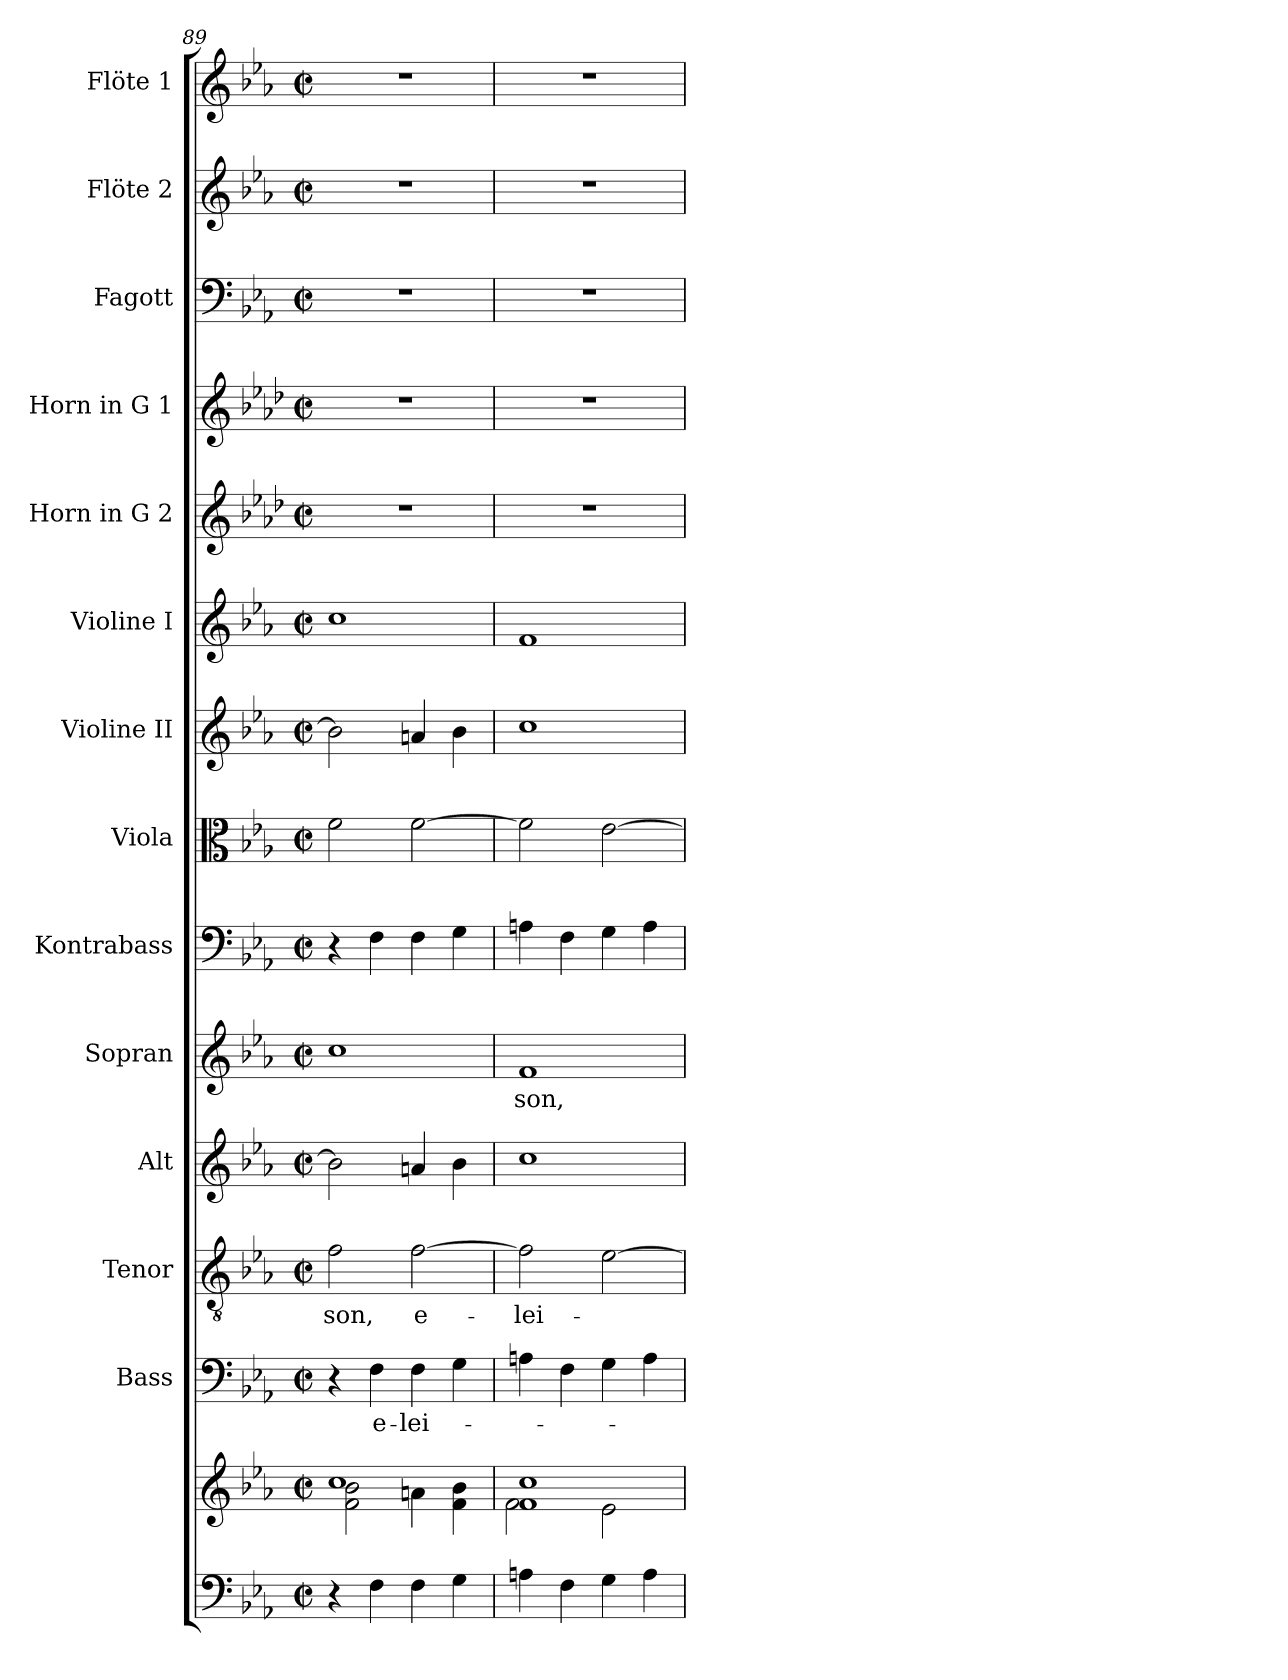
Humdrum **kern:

**kern	**kern	**kern	**text	**kern	**text	**kern	**kern	**text	**kern	**kern	**kern	**kern	**kern	**kern	**kern	**kern	**kern
*part14	*part14	*part13	*part13	*part12	*part12	*part11	*part10	*part10	*part9	*part8	*part7	*part6	*part5	*part4	*part3	*part2	*part1
*staff15	*staff14	*staff13	*staff13	*staff12	*staff12	*staff11	*staff10	*staff10	*staff9	*staff8	*staff7	*staff6	*staff5	*staff4	*staff3	*staff2	*staff1
*	*	*I"Bass	*	*I"Tenor	*	*I"Alt	*I"Sopran	*	*I"Kontrabass	*I"Viola	*I"Violine II	*I"Violine I	*I"Horn in G 2	*I"Horn in G 1	*I"Fagott	*I"Flöte 2	*I"Flöte 1
*	*	*I'B.	*	*I'T.	*	*I'A.	*I'S.	*	*I'Kb.	*I'Vla.	*I'Vl. II	*I'Vl. I	*	*	*I'Fg.	*I'Fl. 2	*I'Fl. 1
*clefF4	*clefG2	*clefF4	*	*clefGv2	*	*clefG2	*clefG2	*	*clefF4	*clefC3	*clefG2	*clefG2	*clefG2	*clefG2	*clefF4	*clefG2	*clefG2
*	*	*	*	*	*	*	*	*	*ITrd7c12	*	*	*	*ITrd3c5	*ITrd3c5	*	*	*
*k[b-e-a-]	*k[b-e-a-]	*k[b-e-a-]	*	*k[b-e-a-]	*	*k[b-e-a-]	*k[b-e-a-]	*	*k[b-e-a-]	*k[b-e-a-]	*k[b-e-a-]	*k[b-e-a-]	*k[b-e-a-]	*k[b-e-a-]	*k[b-e-a-]	*k[b-e-a-]	*k[b-e-a-]
*E-:	*E-:	*E-:	*	*E-:	*	*E-:	*E-:	*	*E-:	*E-:	*E-:	*E-:	*E-:	*E-:	*E-:	*E-:	*E-:
*M2/2	*M2/2	*M2/2	*	*M2/2	*	*M2/2	*M2/2	*	*M2/2	*M2/2	*M2/2	*M2/2	*M2/2	*M2/2	*M2/2	*M2/2	*M2/2
*met(c|)	*met(c|)	*met(c|)	*	*met(c|)	*	*met(c|)	*met(c|)	*	*met(c|)	*met(c|)	*met(c|)	*met(c|)	*met(c|)	*met(c|)	*met(c|)	*met(c|)	*met(c|)
=89	=89	=89	=89	=89	=89	=89	=89	=89	=89	=89	=89	=89	=89	=89	=89	=89	=89
*	*^	*	*	*	*	*	*	*	*	*	*	*	*	*	*	*	*
!	!	!	!	!	!	!LO:LY:b	!	!	!	!	!	!	!	!	!	!	!	!
4r	1cc	2f\ 2b-\	4r	.	2f\	-son,	2b-\]	1cc	.	4r	2f\	2b-\]	1cc	1r	1r	1r	1r	1r
!	!	!	!	!LO:LY:b	!	!	!	!	!	!	!	!	!	!	!	!	!	!
4F\	.	.	4F\	e-	.	.	.	.	.	4FF\	.	.	.	.	.	.	.	.
!	!	!	!	!LO:LY:b	!	!LO:LY:b	!	!	!	!	!	!	!	!	!	!	!	!
4F\	.	4an\	4F\	-lei-	[2f\	e-	4an/	.	.	4FF\	[2f\	4an/	.	.	.	.	.	.
4G\	.	4f\ 4b-\	4G\	.	.	.	4b-\	.	.	4GG\	.	4b-\	.	.	.	.	.	.
=90	=90	=90	=90	=90	=90	=90	=90	=90	=90	=90	=90	=90	=90	=90	=90	=90	=90	=90
!	!	!	!	!	!	!LO:LY:b	!	!	!LO:LY:b	!	!	!	!	!	!	!	!	!
4An\	1f 1cc	2f\	4An\	.	2f\]	-lei-	1cc	1f	-son,	4AAn\	2f\]	1cc	1f	1r	1r	1r	1r	1r
4F\	.	.	4F\	.	.	.	.	.	.	4FF\	.	.	.	.	.	.	.	.
4G\	.	2e-\	4G\	.	[2e-\	.	.	.	.	4GG\	[2e-\	.	.	.	.	.	.	.
4A\	.	.	4A\	.	.	.	.	.	.	4AA\	.	.	.	.	.	.	.	.
*	*v	*v	*	*	*	*	*	*	*	*	*	*	*	*	*	*	*	*
=	=	=	=	=	=	=	=	=	=	=	=	=	=	=	=	=	=
*-	*-	*-	*-	*-	*-	*-	*-	*-	*-	*-	*-	*-	*-	*-	*-	*-	*-
